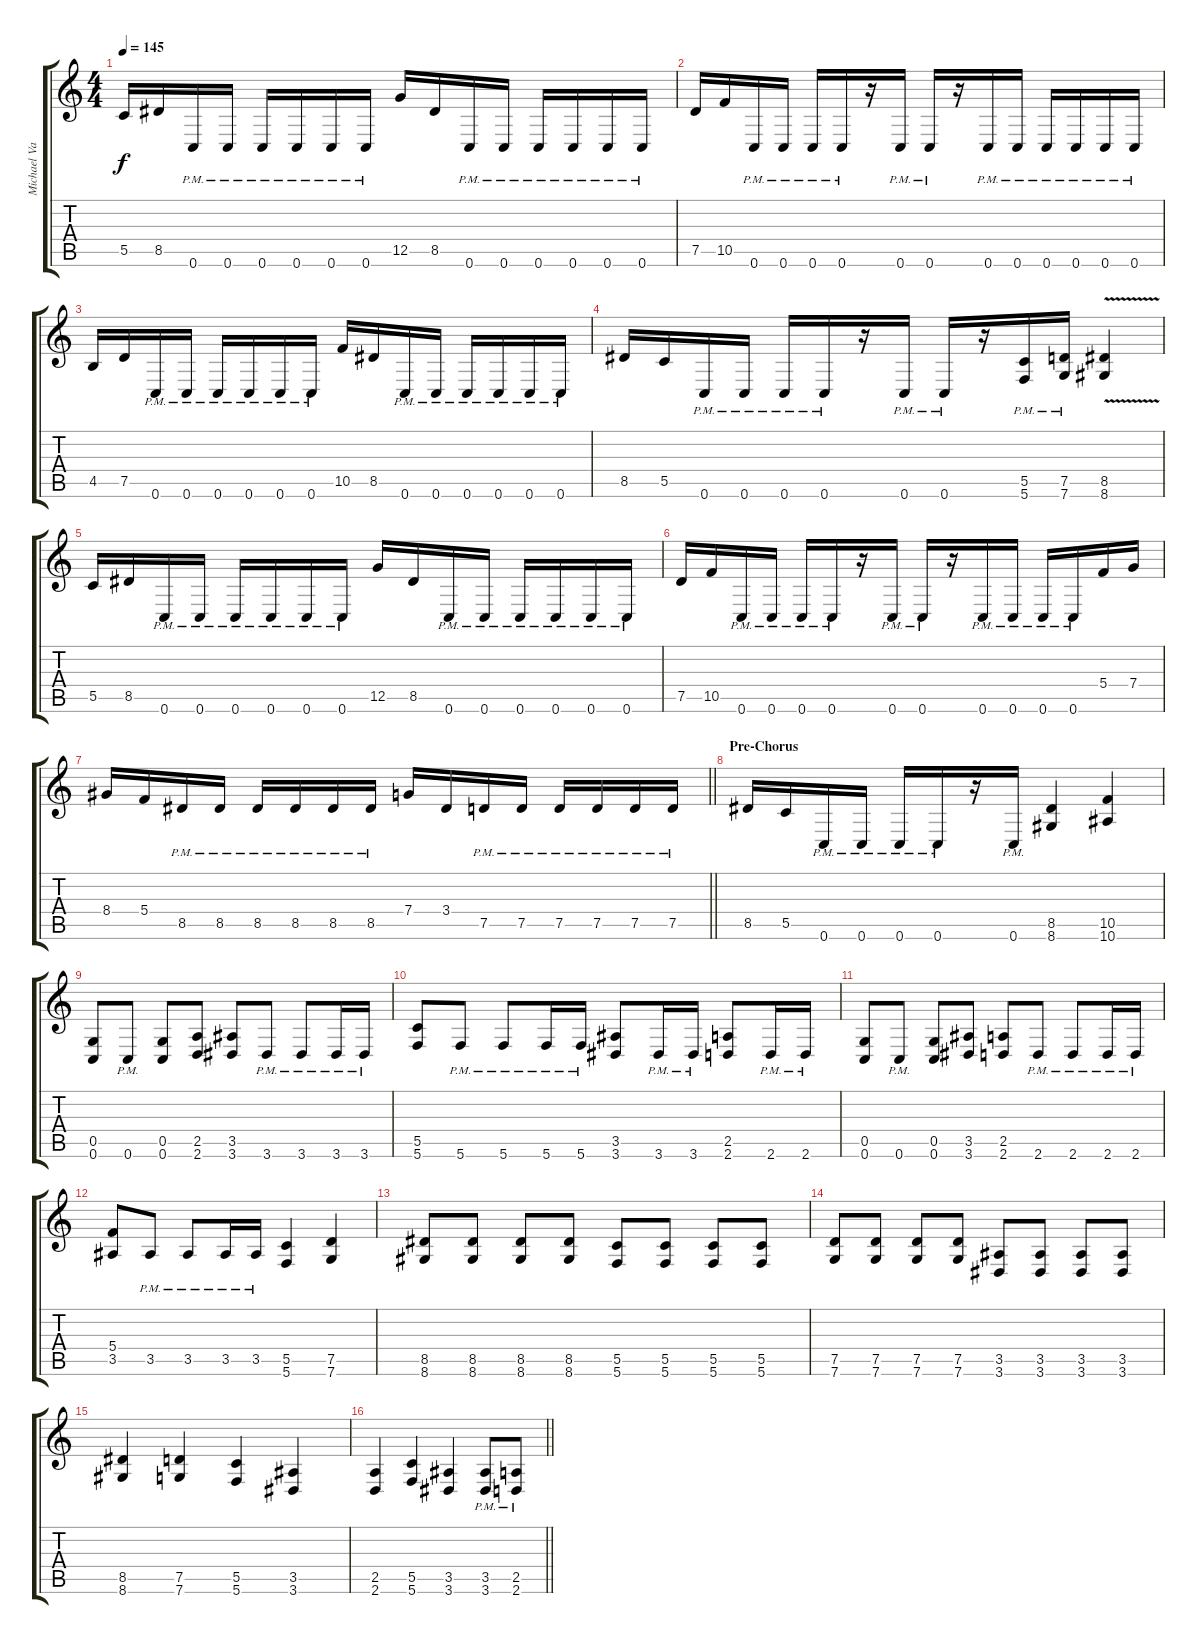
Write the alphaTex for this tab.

\track ("Michael Varlet" "Michael Va") {instrument distortionguitar}
\staff {score tabs}
\tuning (D4 A3 F3 C3 G2 C2) {hide}
\ts (4 4)
\tempo 145
\clef g2
\ks c
5.5.16{dy f} 8.5.16 0.6{pm}.16 0.6{pm}.16 0.6{pm}.16 0.6{pm}.16 0.6{pm}.16 0.6{pm}.16 12.5.16 8.5.16 0.6{pm}.16 0.6{pm}.16 0.6{pm}.16 0.6{pm}.16 0.6{pm}.16 0.6{pm}.16 |
7.5.16 10.5.16 0.6{pm}.16 0.6{pm}.16 0.6{pm}.16 0.6{pm}.16 r.16 0.6{pm}.16 0.6{pm}.16 r.16 0.6{pm}.16 0.6{pm}.16 0.6{pm}.16 0.6{pm}.16 0.6{pm}.16 0.6{pm}.16 |
4.5.16 7.5.16 0.6{pm}.16 0.6{pm}.16 0.6{pm}.16 0.6{pm}.16 0.6{pm}.16 0.6{pm}.16 10.5.16 8.5.16 0.6{pm}.16 0.6{pm}.16 0.6{pm}.16 0.6{pm}.16 0.6{pm}.16 0.6{pm}.16 |
8.5.16 5.5.16 0.6{pm}.16 0.6{pm}.16 0.6{pm}.16 0.6{pm}.16 r.16 0.6{pm}.16 0.6{pm}.16 r.16 (5.5{pm} 5.6{pm}).16 (7.5{pm} 7.6{pm}).16 (8.5 8.6{v}).4 |
5.5.16 8.5.16 0.6{pm}.16 0.6{pm}.16 0.6{pm}.16 0.6{pm}.16 0.6{pm}.16 0.6{pm}.16 12.5.16 8.5.16 0.6{pm}.16 0.6{pm}.16 0.6{pm}.16 0.6{pm}.16 0.6{pm}.16 0.6{pm}.16 |
7.5.16 10.5.16 0.6{pm}.16 0.6{pm}.16 0.6{pm}.16 0.6{pm}.16 r.16 0.6{pm}.16 0.6{pm}.16 r.16 0.6{pm}.16 0.6{pm}.16 0.6{pm}.16 0.6{pm}.16 5.4.16 7.4.16 |
\barLineRight lightlight
8.4.16 5.4.16 8.5{pm}.16 8.5{pm}.16 8.5{pm}.16 8.5{pm}.16 8.5{pm}.16 8.5{pm}.16 7.4.16 3.4.16 7.5{pm}.16 7.5{pm}.16 7.5{pm}.16 7.5{pm}.16 7.5{pm}.16 7.5{pm}.16 |
\section ("" "Pre-Chorus")
8.5.16 5.5.16 0.6{pm}.16 0.6{pm}.16 0.6{pm}.16 0.6{pm}.16 r.16 0.6{pm}.16 (8.5 8.6).4 (10.5 10.6).4 |
(0.5 0.6).8 0.6{pm}.8 (0.5 0.6).8 (2.5 2.6).8 (3.5 3.6).8 3.6{pm}.8 3.6{pm}.8 3.6{pm}.16 3.6{pm}.16 |
(5.5 5.6).8 5.6{pm}.8 5.6{pm}.8 5.6{pm}.16 5.6{pm}.16 (3.5 3.6).8 3.6{pm}.16 3.6{pm}.16 (2.5 2.6).8 2.6{pm}.16 2.6{pm}.16 |
(0.5 0.6).8 0.6{pm}.8 (0.5 0.6).8 (3.5 3.6).8 (2.5 2.6).8 2.6{pm}.8 2.6{pm}.8 2.6{pm}.16 2.6{pm}.16 |
(5.4 3.5).8 3.5{pm}.8 3.5{pm}.8 3.5{pm}.16 3.5{pm}.16 (5.5 5.6).4 (7.5 7.6).4 |
(8.5 8.6).8 (8.5 8.6).8 (8.5 8.6).8 (8.5 8.6).8 (5.5 5.6).8 (5.5 5.6).8 (5.5 5.6).8 (5.5 5.6).8 |
(7.5 7.6).8 (7.5 7.6).8 (7.5 7.6).8 (7.5 7.6).8 (3.5 3.6).8 (3.5 3.6).8 (3.5 3.6).8 (3.5 3.6).8 |
(8.5 8.6).4 (7.5 7.6).4 (5.5 5.6).4 (3.5 3.6).4 |
\barLineRight lightlight
(2.5 2.6).4 (5.5 5.6).4 (3.5 3.6).4 (3.5{pm} 3.6{pm}).8 (2.5{pm} 2.6{pm}).8
